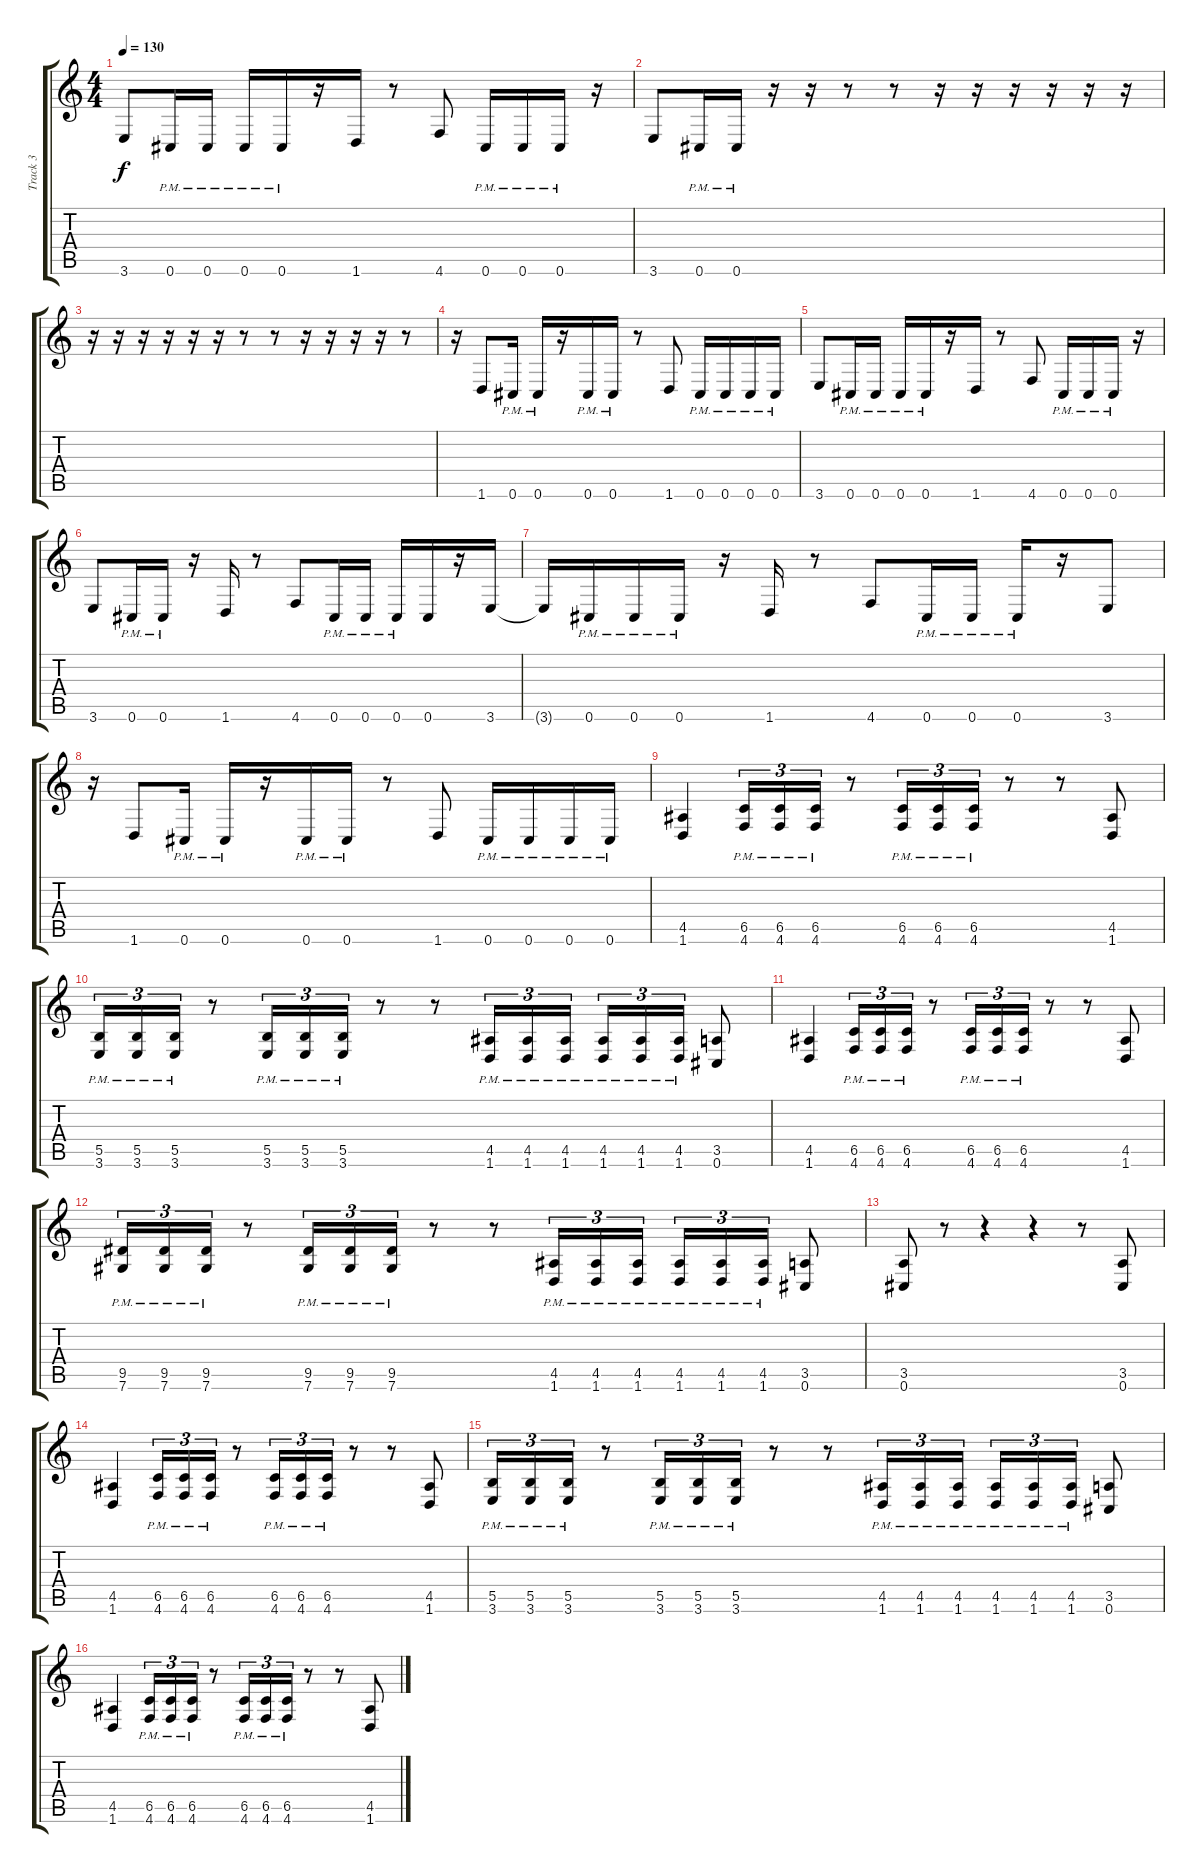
\track ("Track 3" "Track 3") {instrument distortionguitar}
\staff {score tabs}
\tuning (Db4 Ab3 E3 B2 Gb2 Db2) {hide}
\ts (4 4)
\tempo 130
\clef g2
\ks c
3.6.8{dy f} 0.6{pm}.16 0.6{pm}.16 0.6{pm}.16 0.6{pm}.16 r.16 1.6.16 r.8 4.6.8 0.6{pm}.16 0.6{pm}.16 0.6{pm}.16 r.16 |
3.6.8 0.6{pm}.16 0.6{pm}.16 r.16 r.16 r.8 r.8 r.16 r.16 r.16 r.16 r.16 r.16 |
r.16 r.16 r.16 r.16 r.16 r.16 r.8 r.8 r.16 r.16 r.16 r.16 r.8 |
r.16 1.6.8 0.6{pm}.16 0.6{pm}.16 r.16 0.6{pm}.16 0.6{pm}.16 r.8 1.6.8 0.6{pm}.16 0.6{pm}.16 0.6{pm}.16 0.6{pm}.16 |
3.6.8 0.6{pm}.16 0.6{pm}.16 0.6{pm}.16 0.6{pm}.16 r.16 1.6.16 r.8 4.6.8 0.6{pm}.16 0.6{pm}.16 0.6{pm}.16 r.16 |
3.6.8 0.6{pm}.16 0.6{pm}.16 r.16 1.6.16 r.8 4.6.8 0.6{pm}.16 0.6{pm}.16 0.6{pm}.16 0.6.16 r.16 3.6.16 |
3.6{t}.16 0.6{pm}.16 0.6{pm}.16 0.6{pm}.16 r.16 1.6.16 r.8 4.6.8 0.6{pm}.16 0.6{pm}.16 0.6{pm}.16 r.16 3.6.8 |
r.16 1.6.8 0.6{pm}.16 0.6{pm}.16 r.16 0.6{pm}.16 0.6{pm}.16 r.8 1.6.8 0.6{pm}.16 0.6{pm}.16 0.6{pm}.16 0.6{pm}.16 |
(4.5 1.6).4 (6.5{pm} 4.6{pm}).16{tu (3 2)} (6.5{pm} 4.6{pm}).16{tu (3 2)} (6.5{pm} 4.6{pm}).16{tu (3 2)} r.8 (6.5{pm} 4.6{pm}).16{tu (3 2)} (6.5{pm} 4.6{pm}).16{tu (3 2)} (6.5{pm} 4.6{pm}).16{tu (3 2)} r.8 r.8 (4.5 1.6).8 |
(5.5{pm} 3.6{pm}).16{tu (3 2)} (5.5{pm} 3.6{pm}).16{tu (3 2)} (5.5{pm} 3.6{pm}).16{tu (3 2)} r.8 (5.5{pm} 3.6{pm}).16{tu (3 2)} (5.5{pm} 3.6{pm}).16{tu (3 2)} (5.5{pm} 3.6{pm}).16{tu (3 2)} r.8 r.8 (4.5{pm} 1.6{pm}).16{tu (3 2)} (4.5{pm} 1.6{pm}).16{tu (3 2)} (4.5{pm} 1.6{pm}).16{tu (3 2)} (4.5{pm} 1.6{pm}).16{tu (3 2)} (4.5{pm} 1.6{pm}).16{tu (3 2)} (4.5{pm} 1.6{pm}).16{tu (3 2)} (3.5 0.6).8 |
(4.5 1.6).4 (6.5{pm} 4.6{pm}).16{tu (3 2)} (6.5{pm} 4.6{pm}).16{tu (3 2)} (6.5{pm} 4.6{pm}).16{tu (3 2)} r.8 (6.5{pm} 4.6{pm}).16{tu (3 2)} (6.5{pm} 4.6{pm}).16{tu (3 2)} (6.5{pm} 4.6{pm}).16{tu (3 2)} r.8 r.8 (4.5 1.6).8 |
(9.5{pm} 7.6{pm}).16{tu (3 2)} (9.5{pm} 7.6{pm}).16{tu (3 2)} (9.5{pm} 7.6{pm}).16{tu (3 2)} r.8 (9.5{pm} 7.6{pm}).16{tu (3 2)} (9.5{pm} 7.6{pm}).16{tu (3 2)} (9.5{pm} 7.6{pm}).16{tu (3 2)} r.8 r.8 (4.5{pm} 1.6{pm}).16{tu (3 2)} (4.5{pm} 1.6{pm}).16{tu (3 2)} (4.5{pm} 1.6{pm}).16{tu (3 2)} (4.5{pm} 1.6{pm}).16{tu (3 2)} (4.5{pm} 1.6{pm}).16{tu (3 2)} (4.5{pm} 1.6{pm}).16{tu (3 2)} (3.5 0.6).8 |
(3.5 0.6).8 r.8 r.4 r.4 r.8 (3.5 0.6).8 |
(4.5 1.6).4 (6.5{pm} 4.6{pm}).16{tu (3 2)} (6.5{pm} 4.6{pm}).16{tu (3 2)} (6.5{pm} 4.6{pm}).16{tu (3 2)} r.8 (6.5{pm} 4.6{pm}).16{tu (3 2)} (6.5{pm} 4.6{pm}).16{tu (3 2)} (6.5{pm} 4.6{pm}).16{tu (3 2)} r.8 r.8 (4.5 1.6).8 |
(5.5{pm} 3.6{pm}).16{tu (3 2)} (5.5{pm} 3.6{pm}).16{tu (3 2)} (5.5{pm} 3.6{pm}).16{tu (3 2)} r.8 (5.5{pm} 3.6{pm}).16{tu (3 2)} (5.5{pm} 3.6{pm}).16{tu (3 2)} (5.5{pm} 3.6{pm}).16{tu (3 2)} r.8 r.8 (4.5{pm} 1.6{pm}).16{tu (3 2)} (4.5{pm} 1.6{pm}).16{tu (3 2)} (4.5{pm} 1.6{pm}).16{tu (3 2)} (4.5{pm} 1.6{pm}).16{tu (3 2)} (4.5{pm} 1.6{pm}).16{tu (3 2)} (4.5{pm} 1.6{pm}).16{tu (3 2)} (3.5 0.6).8 |
(4.5 1.6).4 (6.5{pm} 4.6{pm}).16{tu (3 2)} (6.5{pm} 4.6{pm}).16{tu (3 2)} (6.5{pm} 4.6{pm}).16{tu (3 2)} r.8 (6.5{pm} 4.6{pm}).16{tu (3 2)} (6.5{pm} 4.6{pm}).16{tu (3 2)} (6.5{pm} 4.6{pm}).16{tu (3 2)} r.8 r.8 (4.5 1.6).8
